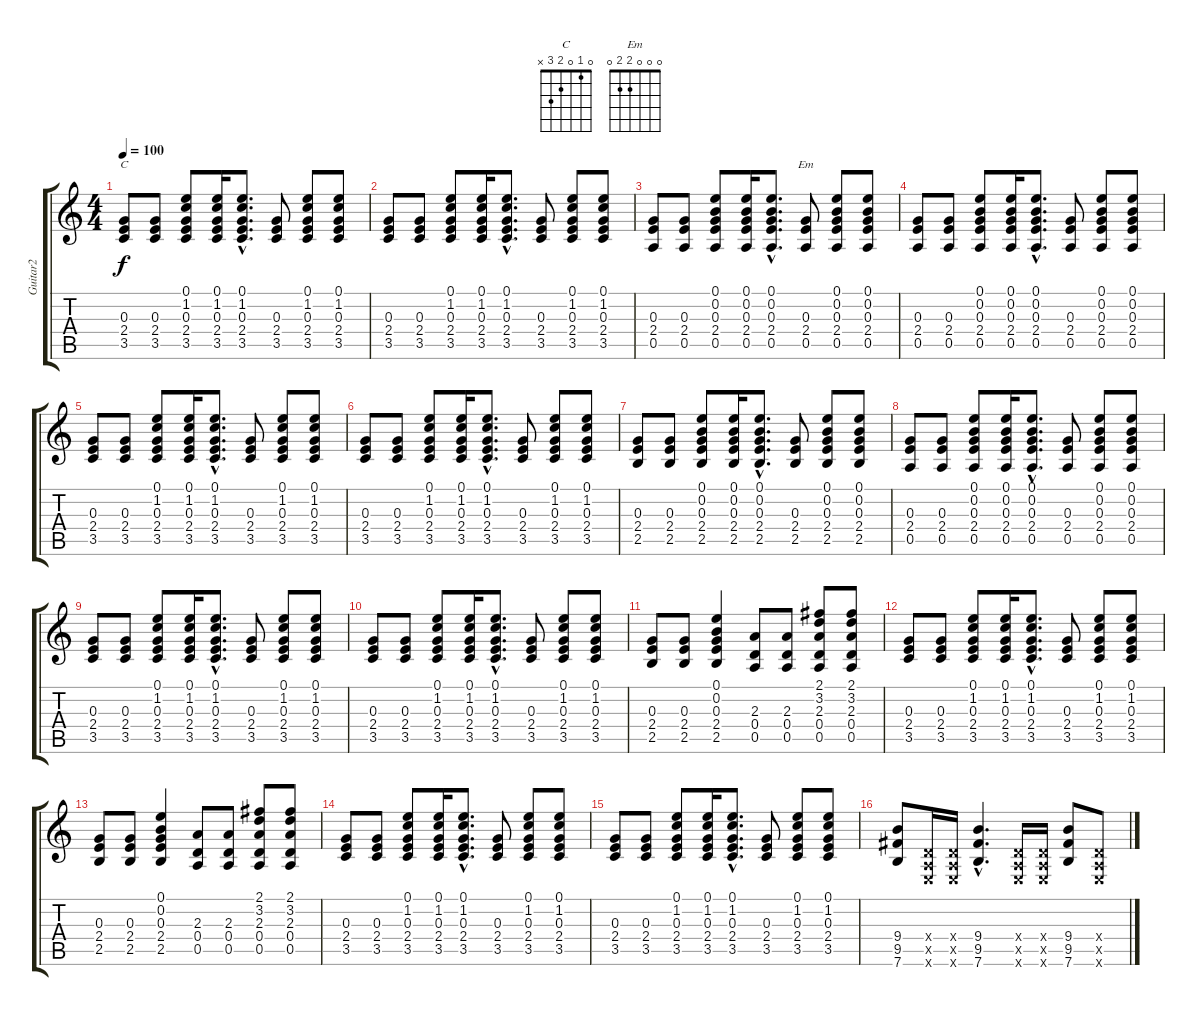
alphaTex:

\track ("Guitar2" "Guitar2") {instrument electricguitarclean}
\staff {score tabs}
\tuning (E4 B3 G3 D3 A2 E2) {hide}
\chord ("C" 0 1 0 2 3 x)
\chord ("Em" 0 0 0 2 2 0)
\ts (4 4)
\tempo 100
\clef g2
\ks c
(0.3 2.4 3.5).8{ch "C" dy f} (0.3 2.4 3.5).8 (0.1 1.2 0.3 2.4 3.5).8 (0.1 1.2 0.3 2.4 3.5).16 (0.1{hac} 1.2{hac} 0.3{hac} 2.4{hac} 3.5{hac}).8{d} (0.3 2.4 3.5).8 (0.1 1.2 0.3 2.4 3.5).8 (0.1 1.2 0.3 2.4 3.5).8 |
(0.3 2.4 3.5).8 (0.3 2.4 3.5).8 (0.1 1.2 0.3 2.4 3.5).8 (0.1 1.2 0.3 2.4 3.5).16 (0.1{hac} 1.2{hac} 0.3{hac} 2.4{hac} 3.5{hac}).8{d} (0.3 2.4 3.5).8 (0.1 1.2 0.3 2.4 3.5).8 (0.1 1.2 0.3 2.4 3.5).8 |
(0.3 2.4 0.5).8 (0.3 2.4 0.5).8 (0.1 0.2 0.3 2.4 0.5).8 (0.1 0.2 0.3 2.4 0.5).16 (0.1{hac} 0.2{hac} 0.3{hac} 2.4{hac} 0.5{hac}).8{d} (0.3 2.4 0.5).8{ch "Em"} (0.1 0.2 0.3 2.4 0.5).8 (0.1 0.2 0.3 2.4 0.5).8 |
(0.3 2.4 0.5).8 (0.3 2.4 0.5).8 (0.1 0.2 0.3 2.4 0.5).8 (0.1 0.2 0.3 2.4 0.5).16 (0.1{hac} 0.2{hac} 0.3{hac} 2.4{hac} 0.5{hac}).8{d} (0.3 2.4 0.5).8 (0.1 0.2 0.3 2.4 0.5).8 (0.1 0.2 0.3 2.4 0.5).8 |
(0.3 2.4 3.5).8 (0.3 2.4 3.5).8 (0.1 1.2 0.3 2.4 3.5).8 (0.1 1.2 0.3 2.4 3.5).16 (0.1{hac} 1.2{hac} 0.3{hac} 2.4{hac} 3.5{hac}).8{d} (0.3 2.4 3.5).8 (0.1 1.2 0.3 2.4 3.5).8 (0.1 1.2 0.3 2.4 3.5).8 |
(0.3 2.4 3.5).8 (0.3 2.4 3.5).8 (0.1 1.2 0.3 2.4 3.5).8 (0.1 1.2 0.3 2.4 3.5).16 (0.1{hac} 1.2{hac} 0.3{hac} 2.4{hac} 3.5{hac}).8{d} (0.3 2.4 3.5).8 (0.1 1.2 0.3 2.4 3.5).8 (0.1 1.2 0.3 2.4 3.5).8 |
(0.3 2.4 2.5).8 (0.3 2.4 2.5).8 (0.1 0.2 0.3 2.4 2.5).8 (0.1 0.2 0.3 2.4 2.5).16 (0.1{hac} 0.2{hac} 0.3{hac} 2.4{hac} 2.5{hac}).8{d} (0.3 2.4 2.5).8 (0.1 0.2 0.3 2.4 2.5).8 (0.1 0.2 0.3 2.4 2.5).8 |
(0.3 2.4 0.5).8 (0.3 2.4 0.5).8 (0.1 0.2 0.3 2.4 0.5).8 (0.1 0.2 0.3 2.4 0.5).16 (0.1{hac} 0.2{hac} 0.3{hac} 2.4{hac} 0.5{hac}).8{d} (0.3 2.4 0.5).8 (0.1 0.2 0.3 2.4 0.5).8 (0.1 0.2 0.3 2.4 0.5).8 |
(0.3 2.4 3.5).8 (0.3 2.4 3.5).8 (0.1 1.2 0.3 2.4 3.5).8 (0.1 1.2 0.3 2.4 3.5).16 (0.1{hac} 1.2{hac} 0.3{hac} 2.4{hac} 3.5{hac}).8{d} (0.3 2.4 3.5).8 (0.1 1.2 0.3 2.4 3.5).8 (0.1 1.2 0.3 2.4 3.5).8 |
(0.3 2.4 3.5).8 (0.3 2.4 3.5).8 (0.1 1.2 0.3 2.4 3.5).8 (0.1 1.2 0.3 2.4 3.5).16 (0.1{hac} 1.2{hac} 0.3{hac} 2.4{hac} 3.5{hac}).8{d} (0.3 2.4 3.5).8 (0.1 1.2 0.3 2.4 3.5).8 (0.1 1.2 0.3 2.4 3.5).8 |
(0.3 2.4 2.5).8 (0.3 2.4 2.5).8 (0.1 0.2 0.3 2.4 2.5).4 (2.3 0.4 0.5).8 (2.3 0.4 0.5).8 (2.1 3.2 2.3 0.4 0.5).8 (2.1 3.2 2.3 0.4 0.5).8 |
(0.3 2.4 3.5).8 (0.3 2.4 3.5).8 (0.1 1.2 0.3 2.4 3.5).8 (0.1 1.2 0.3 2.4 3.5).16 (0.1{hac} 1.2{hac} 0.3{hac} 2.4{hac} 3.5{hac}).8{d} (0.3 2.4 3.5).8 (0.1 1.2 0.3 2.4 3.5).8 (0.1 1.2 0.3 2.4 3.5).8 |
(0.3 2.4 2.5).8 (0.3 2.4 2.5).8 (0.1 0.2 0.3 2.4 2.5).4 (2.3 0.4 0.5).8 (2.3 0.4 0.5).8 (2.1 3.2 2.3 0.4 0.5).8 (2.1 3.2 2.3 0.4 0.5).8 |
(0.3 2.4 3.5).8 (0.3 2.4 3.5).8 (0.1 1.2 0.3 2.4 3.5).8 (0.1 1.2 0.3 2.4 3.5).16 (0.1{hac} 1.2{hac} 0.3{hac} 2.4{hac} 3.5{hac}).8{d} (0.3 2.4 3.5).8 (0.1 1.2 0.3 2.4 3.5).8 (0.1 1.2 0.3 2.4 3.5).8 |
(0.3 2.4 3.5).8 (0.3 2.4 3.5).8 (0.1 1.2 0.3 2.4 3.5).8 (0.1 1.2 0.3 2.4 3.5).16 (0.1{hac} 1.2{hac} 0.3{hac} 2.4{hac} 3.5{hac}).8{d} (0.3 2.4 3.5).8 (0.1 1.2 0.3 2.4 3.5).8 (0.1 1.2 0.3 2.4 3.5).8 |
(9.4 9.5 7.6).8{volume 13 instrument distortionguitar} (0.4{x} 0.5{x} 0.6{x}).16 (0.4{x} 0.5{x} 0.6{x}).16 (9.4{hac} 9.5{hac} 7.6{hac}).4{d} (0.4{x} 0.5{x} 0.6{x}).16 (0.4{x} 0.5{x} 0.6{x}).16 (9.4 9.5 7.6).8 (0.4{x} 0.5{x} 0.6{x}).8
